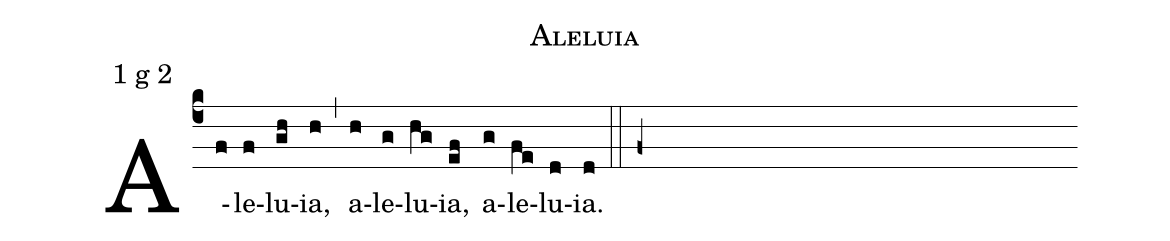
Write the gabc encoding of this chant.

name: Aleluia;
mode: 1;
mode-differentia: g 2;
%%
(c4)

A(f)le(f)lu(gh)ia,(h) (,) a(h)le(g)lu(hg)ia,(ef) a(g)le(fe)lu(d)ia.(d)

(::)

(f+)
